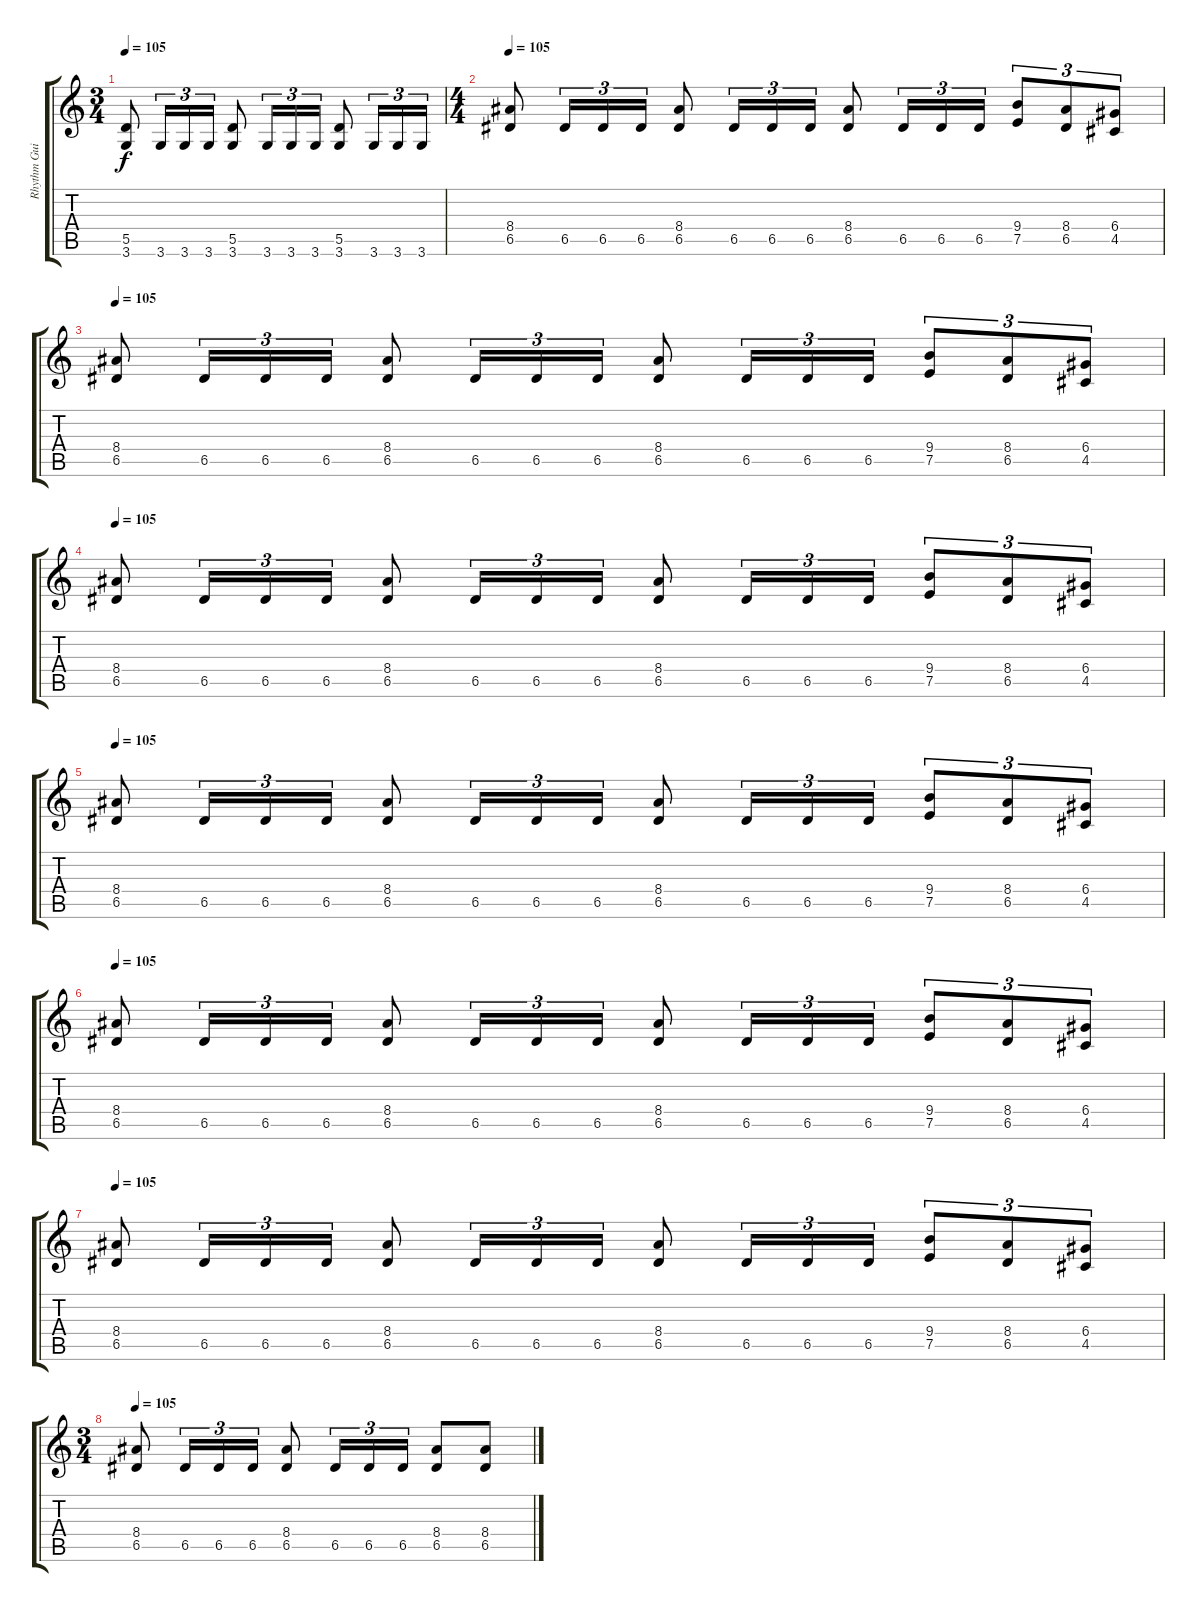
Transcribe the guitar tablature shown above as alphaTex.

\track ("Rhythm Guitar" "Rhythm Gui") {instrument distortionguitar}
\staff {score tabs}
\tuning (E4 B3 G3 D3 A2 E2) {hide}
\ts (3 4)
\tempo 105
\clef g2
\ks c
(5.5 3.6).8{dy f} 3.6.16{tu (3 2)} 3.6.16{tu (3 2)} 3.6.16{tu (3 2)} (5.5 3.6).8 3.6.16{tu (3 2)} 3.6.16{tu (3 2)} 3.6.16{tu (3 2)} (5.5 3.6).8 3.6.16{tu (3 2)} 3.6.16{tu (3 2)} 3.6.16{tu (3 2)} |
\ts (4 4)
\tempo 105
(8.4 6.5).8 6.5.16{tu (3 2)} 6.5.16{tu (3 2)} 6.5.16{tu (3 2)} (8.4 6.5).8 6.5.16{tu (3 2)} 6.5.16{tu (3 2)} 6.5.16{tu (3 2)} (8.4 6.5).8 6.5.16{tu (3 2)} 6.5.16{tu (3 2)} 6.5.16{tu (3 2)} (9.4 7.5).8{tu (3 2)} (8.4 6.5).8{tu (3 2)} (6.4 4.5).8{tu (3 2)} |
\tempo 105
(8.4 6.5).8 6.5.16{tu (3 2)} 6.5.16{tu (3 2)} 6.5.16{tu (3 2)} (8.4 6.5).8 6.5.16{tu (3 2)} 6.5.16{tu (3 2)} 6.5.16{tu (3 2)} (8.4 6.5).8 6.5.16{tu (3 2)} 6.5.16{tu (3 2)} 6.5.16{tu (3 2)} (9.4 7.5).8{tu (3 2)} (8.4 6.5).8{tu (3 2)} (6.4 4.5).8{tu (3 2)} |
\tempo 105
(8.4 6.5).8 6.5.16{tu (3 2)} 6.5.16{tu (3 2)} 6.5.16{tu (3 2)} (8.4 6.5).8 6.5.16{tu (3 2)} 6.5.16{tu (3 2)} 6.5.16{tu (3 2)} (8.4 6.5).8 6.5.16{tu (3 2)} 6.5.16{tu (3 2)} 6.5.16{tu (3 2)} (9.4 7.5).8{tu (3 2)} (8.4 6.5).8{tu (3 2)} (6.4 4.5).8{tu (3 2)} |
\tempo 105
(8.4 6.5).8 6.5.16{tu (3 2)} 6.5.16{tu (3 2)} 6.5.16{tu (3 2)} (8.4 6.5).8 6.5.16{tu (3 2)} 6.5.16{tu (3 2)} 6.5.16{tu (3 2)} (8.4 6.5).8 6.5.16{tu (3 2)} 6.5.16{tu (3 2)} 6.5.16{tu (3 2)} (9.4 7.5).8{tu (3 2)} (8.4 6.5).8{tu (3 2)} (6.4 4.5).8{tu (3 2)} |
\tempo 105
(8.4 6.5).8 6.5.16{tu (3 2)} 6.5.16{tu (3 2)} 6.5.16{tu (3 2)} (8.4 6.5).8 6.5.16{tu (3 2)} 6.5.16{tu (3 2)} 6.5.16{tu (3 2)} (8.4 6.5).8 6.5.16{tu (3 2)} 6.5.16{tu (3 2)} 6.5.16{tu (3 2)} (9.4 7.5).8{tu (3 2)} (8.4 6.5).8{tu (3 2)} (6.4 4.5).8{tu (3 2)} |
\tempo 105
(8.4 6.5).8 6.5.16{tu (3 2)} 6.5.16{tu (3 2)} 6.5.16{tu (3 2)} (8.4 6.5).8 6.5.16{tu (3 2)} 6.5.16{tu (3 2)} 6.5.16{tu (3 2)} (8.4 6.5).8 6.5.16{tu (3 2)} 6.5.16{tu (3 2)} 6.5.16{tu (3 2)} (9.4 7.5).8{tu (3 2)} (8.4 6.5).8{tu (3 2)} (6.4 4.5).8{tu (3 2)} |
\ts (3 4)
\tempo 105
(8.4 6.5).8 6.5.16{tu (3 2)} 6.5.16{tu (3 2)} 6.5.16{tu (3 2)} (8.4 6.5).8 6.5.16{tu (3 2)} 6.5.16{tu (3 2)} 6.5.16{tu (3 2)} (8.4 6.5).8 (8.4 6.5).8
